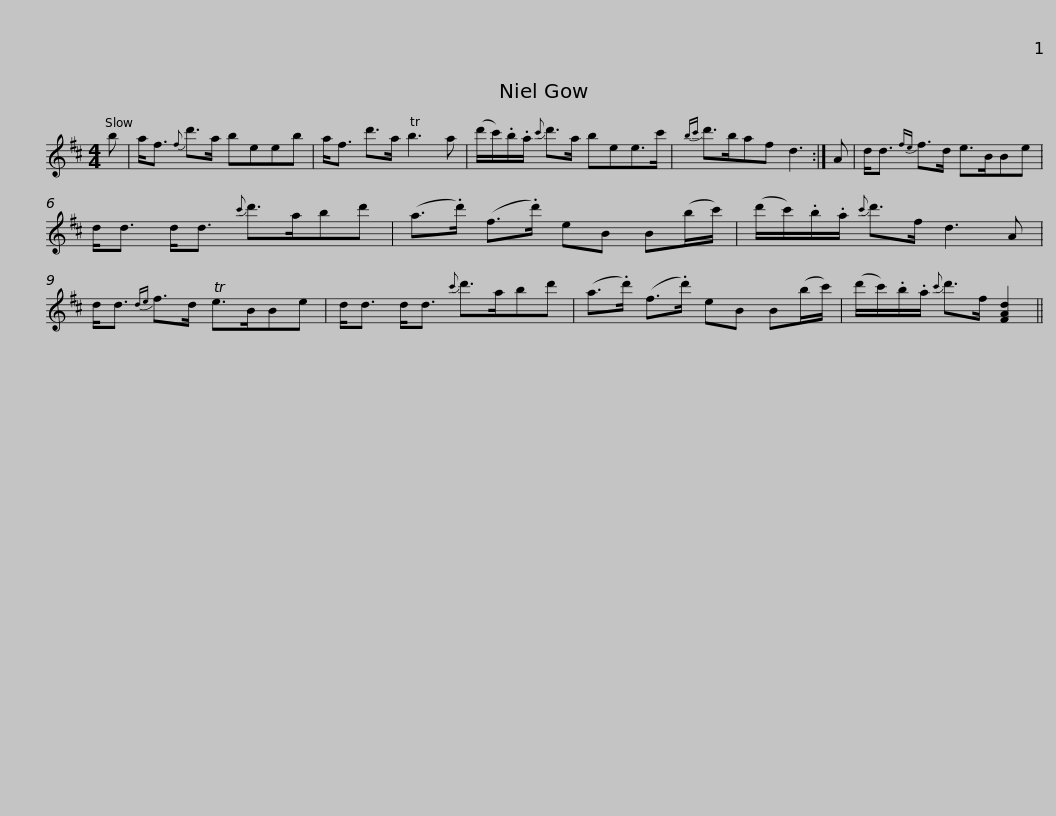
X:1
L:1/8
M:4/4
I:linebreak $
K:D
V:1 treble
V:1
 b | a<f{f} d'>a beeb | a<f d'>a Tb3 a | (d'/c'/).b/.a/{c'} d'>a bee>c' |{bc'} d'>baf d3 :| %5
 A |$ d<d{fe} f>d e>BBe | d<d d<d{c'} d'>abd' | (a>.d') (f>.d') eB B(b/c'/) | (d'/c'/).b/.a/{c'} d'>f d3 A |$ %10
 d<d{de} f>d Te>BBe | d<d d<d{c'} d'>abd' | (a>.d') (f>.d') eB B(b/c'/) | (d'/c'/).b/.a/{c'} d'>f [FAd]2 || %14
